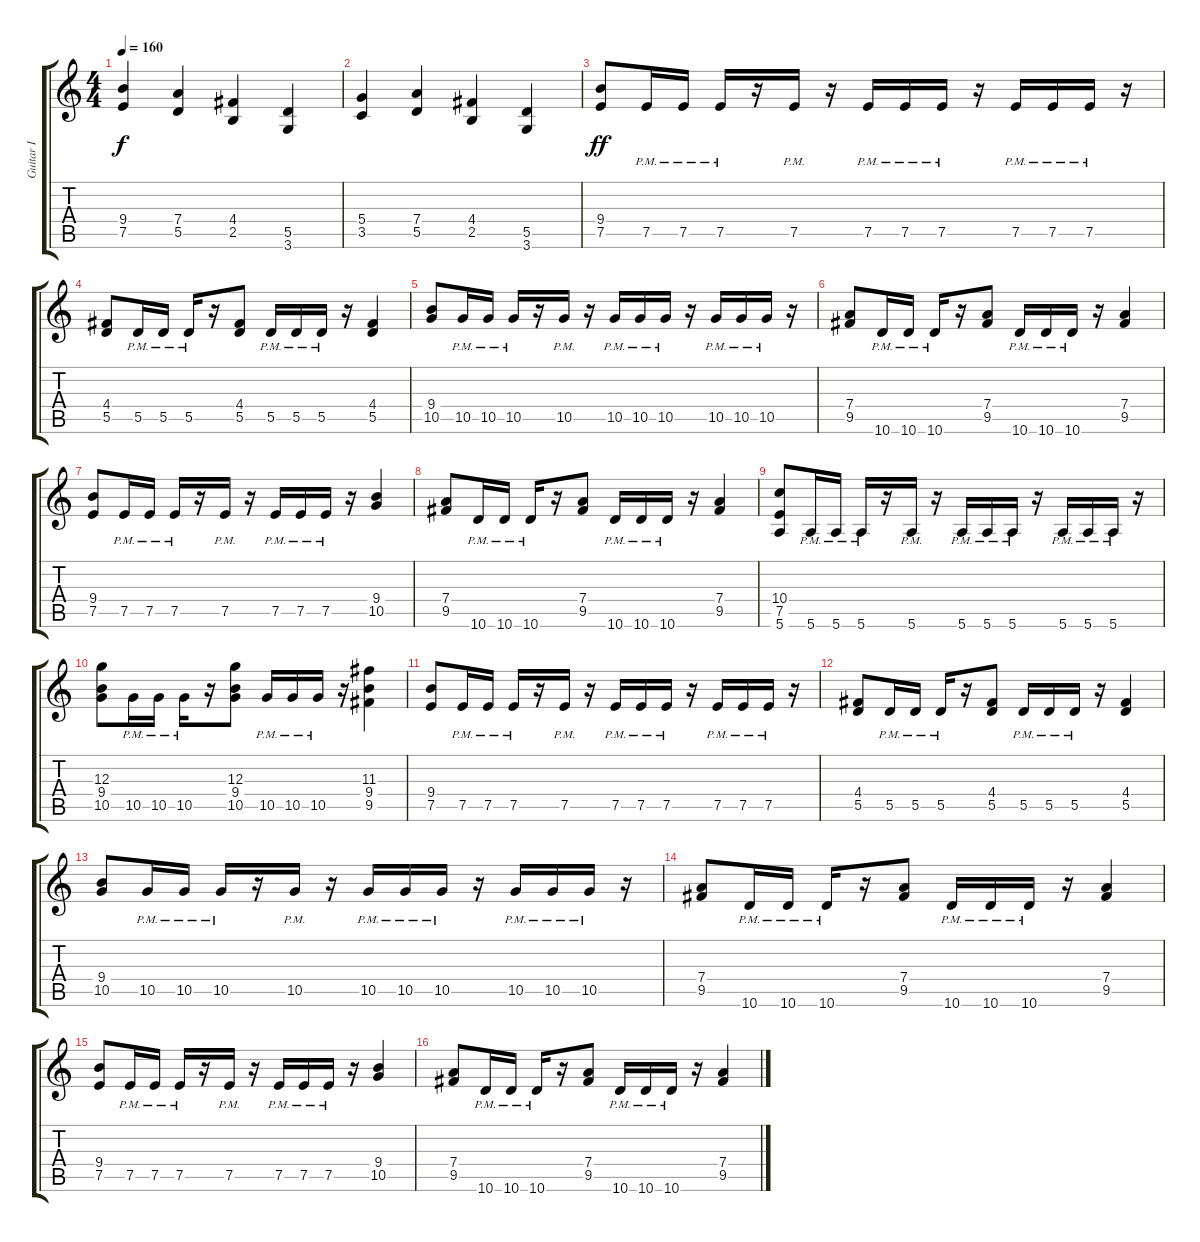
\track ("Guitar I" "Guitar I") {instrument distortionguitar}
\staff {score tabs}
\tuning (E4 B3 G3 D3 A2 E2) {hide}
\ts (4 4)
\tempo 160
\clef g2
\ks c
(9.4 7.5).4{dy f} (7.4 5.5).4 (4.4 2.5).4 (5.5 3.6).4 |
(5.4 3.5).4 (7.4 5.5).4 (4.4 2.5).4 (5.5 3.6).4 |
(9.4 7.5).8{dy ff} 7.5{pm}.16 7.5{pm}.16 7.5{pm}.16 r.16 7.5{pm}.16 r.16 7.5{pm}.16 7.5{pm}.16 7.5{pm}.16 r.16 7.5{pm}.16 7.5{pm}.16 7.5{pm}.16 r.16 |
(4.4 5.5).8 5.5{pm}.16 5.5{pm}.16 5.5{pm}.16 r.16 (4.4 5.5).8 5.5{pm}.16 5.5{pm}.16 5.5{pm}.16 r.16 (4.4 5.5).4 |
(9.4 10.5).8 10.5{pm}.16 10.5{pm}.16 10.5{pm}.16 r.16 10.5{pm}.16 r.16 10.5{pm}.16 10.5{pm}.16 10.5{pm}.16 r.16 10.5{pm}.16 10.5{pm}.16 10.5{pm}.16 r.16 |
(7.4 9.5).8 10.6{pm}.16 10.6{pm}.16 10.6{pm}.16 r.16 (7.4 9.5).8 10.6{pm}.16 10.6{pm}.16 10.6{pm}.16 r.16 (7.4 9.5).4 |
(9.4 7.5).8 7.5{pm}.16 7.5{pm}.16 7.5{pm}.16 r.16 7.5{pm}.16 r.16 7.5{pm}.16 7.5{pm}.16 7.5{pm}.16 r.16 (9.4 10.5).4 |
(7.4 9.5).8 10.6{pm}.16 10.6{pm}.16 10.6{pm}.16 r.16 (7.4 9.5).8 10.6{pm}.16 10.6{pm}.16 10.6{pm}.16 r.16 (7.4 9.5).4 |
(10.4 7.5 5.6).8 5.6{pm}.16 5.6{pm}.16 5.6{pm}.16 r.16 5.6{pm}.16 r.16 5.6{pm}.16 5.6{pm}.16 5.6{pm}.16 r.16 5.6{pm}.16 5.6{pm}.16 5.6{pm}.16 r.16 |
(12.3 9.4 10.5).8 10.5{pm}.16 10.5{pm}.16 10.5{pm}.16 r.16 (12.3 9.4 10.5).8 10.5{pm}.16 10.5{pm}.16 10.5{pm}.16 r.16 (11.3 9.4 9.5).4 |
(9.4 7.5).8 7.5{pm}.16 7.5{pm}.16 7.5{pm}.16 r.16 7.5{pm}.16 r.16 7.5{pm}.16 7.5{pm}.16 7.5{pm}.16 r.16 7.5{pm}.16 7.5{pm}.16 7.5{pm}.16 r.16 |
(4.4 5.5).8 5.5{pm}.16 5.5{pm}.16 5.5{pm}.16 r.16 (4.4 5.5).8 5.5{pm}.16 5.5{pm}.16 5.5{pm}.16 r.16 (4.4 5.5).4 |
(9.4 10.5).8 10.5{pm}.16 10.5{pm}.16 10.5{pm}.16 r.16 10.5{pm}.16 r.16 10.5{pm}.16 10.5{pm}.16 10.5{pm}.16 r.16 10.5{pm}.16 10.5{pm}.16 10.5{pm}.16 r.16 |
(7.4 9.5).8 10.6{pm}.16 10.6{pm}.16 10.6{pm}.16 r.16 (7.4 9.5).8 10.6{pm}.16 10.6{pm}.16 10.6{pm}.16 r.16 (7.4 9.5).4 |
(9.4 7.5).8 7.5{pm}.16 7.5{pm}.16 7.5{pm}.16 r.16 7.5{pm}.16 r.16 7.5{pm}.16 7.5{pm}.16 7.5{pm}.16 r.16 (9.4 10.5).4 |
(7.4 9.5).8 10.6{pm}.16 10.6{pm}.16 10.6{pm}.16 r.16 (7.4 9.5).8 10.6{pm}.16 10.6{pm}.16 10.6{pm}.16 r.16 (7.4 9.5).4
